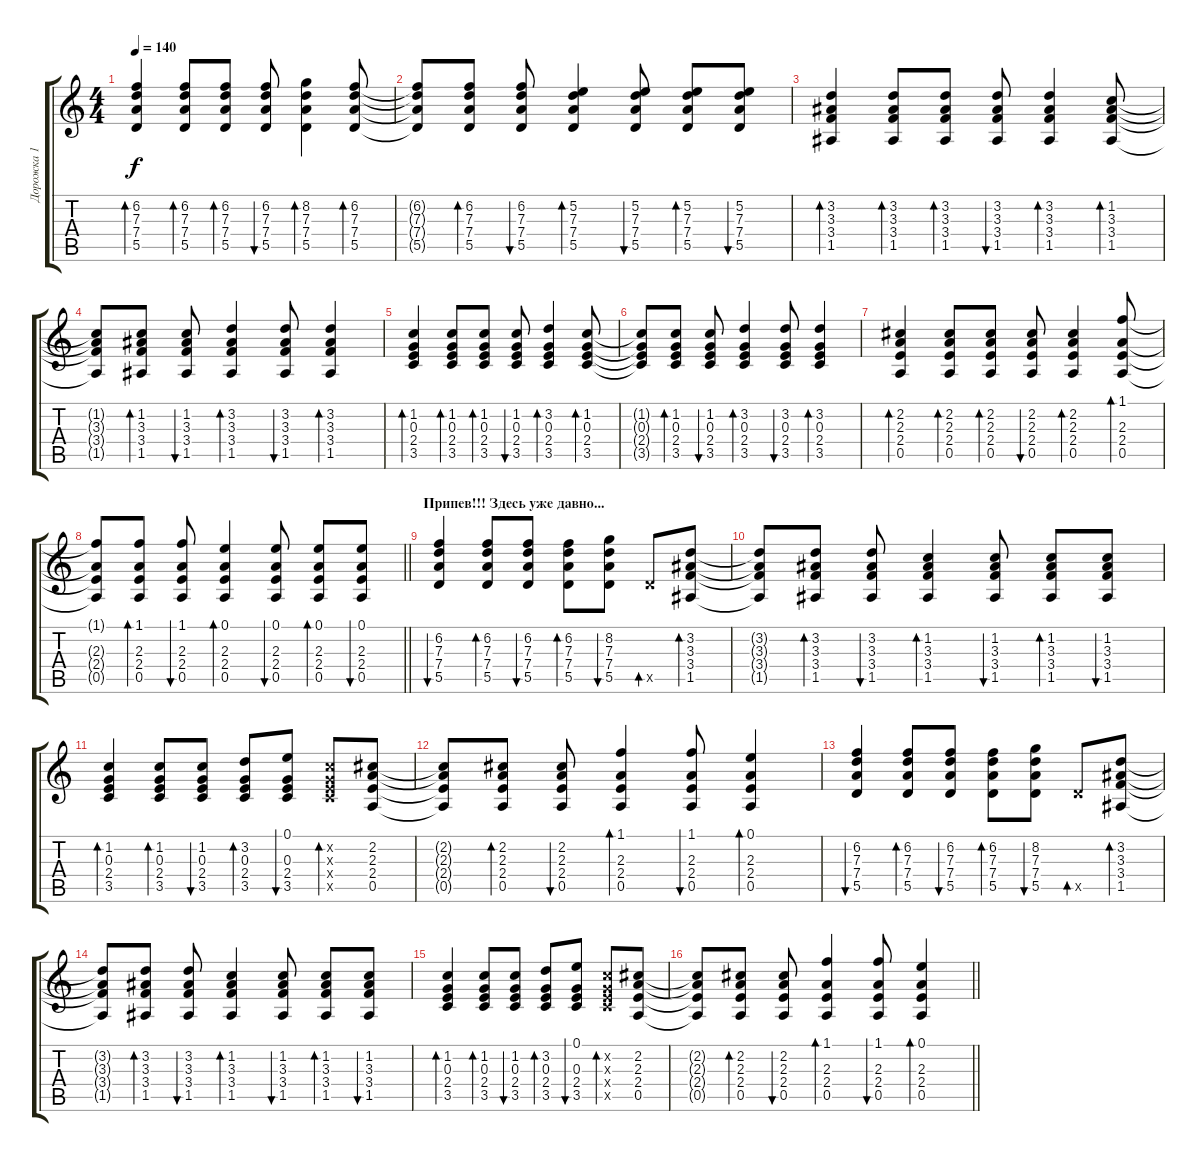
\track ("Дорожка 1" "Дорожка 1") {instrument acousticguitarsteel}
\staff {score tabs}
\tuning (E4 B3 G3 D3 A2 E2) {hide}
\ts (4 4)
\tempo 140
\clef g2
\ks c
(6.2 7.3 7.4 5.5).4{bd 60 dy f} (6.2 7.3 7.4 5.5).8{bd 60} (6.2 7.3 7.4 5.5).8{bd 60} (6.2 7.3 7.4 5.5).8{bu 60} (8.2 7.3 7.4 5.5).4{bd 60} (6.2 7.3 7.4 5.5).8{bd 60} |
(6.2{t} 7.3{t} 7.4{t} 5.5{t}).8 (6.2 7.3 7.4 5.5).8{bd 60} (6.2 7.3 7.4 5.5).8{bu 60} (5.2 7.3 7.4 5.5).4{bd 60} (5.2 7.3 7.4 5.5).8{bu 60} (5.2 7.3 7.4 5.5).8{bd 60} (5.2 7.3 7.4 5.5).8{bu 60} |
(3.2 3.3 3.4 1.5).4{bd 60} (3.2 3.3 3.4 1.5).8{bd 60} (3.2 3.3 3.4 1.5).8{bd 60} (3.2 3.3 3.4 1.5).8{bu 60} (3.2 3.3 3.4 1.5).4{bd 60} (1.2 3.3 3.4 1.5).8{bd 60} |
(1.2{t} 3.3{t} 3.4{t} 1.5{t}).8 (1.2 3.3 3.4 1.5).8{bd 60} (1.2 3.3 3.4 1.5).8{bu 60} (3.2 3.3 3.4 1.5).4{bd 60} (3.2 3.3 3.4 1.5).8{bu 60} (3.2 3.3 3.4 1.5).4{bd 60} |
(1.2 0.3 2.4 3.5).4{bd 60} (1.2 0.3 2.4 3.5).8{bd 60} (1.2 0.3 2.4 3.5).8{bd 60} (1.2 0.3 2.4 3.5).8{bu 60} (3.2 0.3 2.4 3.5).4{bd 60} (1.2 0.3 2.4 3.5).8{bd 60} |
(1.2{t} 0.3{t} 2.4{t} 3.5{t}).8 (1.2 0.3 2.4 3.5).8{bd 60} (1.2 0.3 2.4 3.5).8{bu 60} (3.2 0.3 2.4 3.5).4{bd 60} (3.2 0.3 2.4 3.5).8{bu 60} (3.2 0.3 2.4 3.5).4{bd 60} |
(2.2 2.3 2.4 0.5).4{bd 60} (2.2 2.3 2.4 0.5).8{bd 60} (2.2 2.3 2.4 0.5).8{bd 60} (2.2 2.3 2.4 0.5).8{bu 60} (2.2 2.3 2.4 0.5).4{bd 60} (1.1 2.3 2.4 0.5).8{bd 60} |
\barLineRight lightlight
(1.1{t} 2.3{t} 2.4{t} 0.5{t}).8 (1.1 2.3 2.4 0.5).8{bd 60} (1.1 2.3 2.4 0.5).8{bu 60} (0.1 2.3 2.4 0.5).4{bd 60} (0.1 2.3 2.4 0.5).8{bu 60} (0.1 2.3 2.4 0.5).8{bd 60} (0.1 2.3 2.4 0.5).8{bu 60} |
\section ("" "Припев!!! Здесь уже давно...")
(6.2 7.3 7.4 5.5).4{bu 60} (6.2 7.3 7.4 5.5).8{bd 60} (6.2 7.3 7.4 5.5).8{bu 60} (6.2 7.3 7.4 5.5).8{bd 60} (8.2 7.3 7.4 5.5).8{bu 60} 5.5{x}.8{bd 60} (3.2 3.3 3.4 1.5).8{bd 60} |
(3.2{t} 3.3{t} 3.4{t} 1.5{t}).8 (3.2 3.3 3.4 1.5).8{bd 60} (3.2 3.3 3.4 1.5).8{bu 60} (1.2 3.3 3.4 1.5).4{bd 60} (1.2 3.3 3.4 1.5).8{bu 60} (1.2 3.3 3.4 1.5).8{bd 60} (1.2 3.3 3.4 1.5).8{bu 60} |
(1.2 0.3 2.4 3.5).4{bd 60} (1.2 0.3 2.4 3.5).8{bd 60} (1.2 0.3 2.4 3.5).8{bu 60} (3.2 0.3 2.4 3.5).8{bd 60} (0.1 0.3 2.4 3.5).8{bu 60} (1.2{x} 0.3{x} 2.4{x} 3.5{x}).8{bd 60} (2.2 2.3 2.4 0.5).8 |
(2.2{t} 2.3{t} 2.4{t} 0.5{t}).8 (2.2 2.3 2.4 0.5).8{bd 60} (2.2 2.3 2.4 0.5).8{bu 60} (1.1 2.3 2.4 0.5).4{bd 60} (1.1 2.3 2.4 0.5).8{bu 60} (0.1 2.3 2.4 0.5).4{bd 60} |
(6.2 7.3 7.4 5.5).4{bu 60} (6.2 7.3 7.4 5.5).8{bd 60} (6.2 7.3 7.4 5.5).8{bu 60} (6.2 7.3 7.4 5.5).8{bd 60} (8.2 7.3 7.4 5.5).8{bu 60} 5.5{x}.8{bd 60} (3.2 3.3 3.4 1.5).8{bd 60} |
(3.2{t} 3.3{t} 3.4{t} 1.5{t}).8 (3.2 3.3 3.4 1.5).8{bd 60} (3.2 3.3 3.4 1.5).8{bu 60} (1.2 3.3 3.4 1.5).4{bd 60} (1.2 3.3 3.4 1.5).8{bu 60} (1.2 3.3 3.4 1.5).8{bd 60} (1.2 3.3 3.4 1.5).8{bu 60} |
(1.2 0.3 2.4 3.5).4{bd 60} (1.2 0.3 2.4 3.5).8{bd 60} (1.2 0.3 2.4 3.5).8{bu 60} (3.2 0.3 2.4 3.5).8{bd 60} (0.1 0.3 2.4 3.5).8{bu 60} (1.2{x} 0.3{x} 2.4{x} 3.5{x}).8{bd 60} (2.2 2.3 2.4 0.5).8 |
\barLineRight lightlight
(2.2{t} 2.3{t} 2.4{t} 0.5{t}).8 (2.2 2.3 2.4 0.5).8{bd 60} (2.2 2.3 2.4 0.5).8{bu 60} (1.1 2.3 2.4 0.5).4{bd 60} (1.1 2.3 2.4 0.5).8{bu 60} (0.1 2.3 2.4 0.5).4{bd 60}
